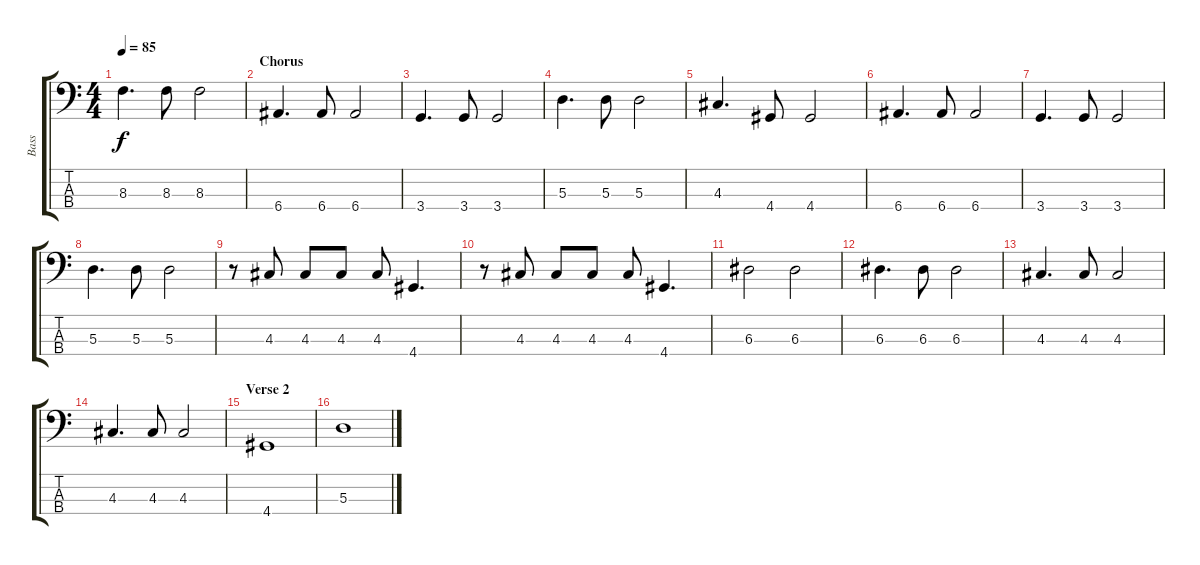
\track ("Bass" "Bass") {instrument acousticguitarsteel}
\staff {score tabs}
\tuning (G2 D2 A1 E1) {hide}
\ts (4 4)
\tempo 85
\clef f4
\ks c
8.3.4{d dy f} 8.3.8 8.3.2 |
\section ("" "Chorus")
6.4.4{d} 6.4.8 6.4.2 |
3.4.4{d} 3.4.8 3.4.2 |
5.3.4{d} 5.3.8 5.3.2 |
4.3.4{d} 4.4.8 4.4.2 |
6.4.4{d} 6.4.8 6.4.2 |
3.4.4{d} 3.4.8 3.4.2 |
5.3.4{d} 5.3.8 5.3.2 |
r.8 4.3.8 4.3.8 4.3.8 4.3.8 4.4.4{d} |
r.8 4.3.8 4.3.8 4.3.8 4.3.8 4.4.4{d} |
6.3.2 6.3.2 |
6.3.4{d} 6.3.8 6.3.2 |
4.3.4{d} 4.3.8 4.3.2 |
4.3.4{d} 4.3.8 4.3.2 |
\section ("" "Verse 2")
4.4.1 |
5.3.1
